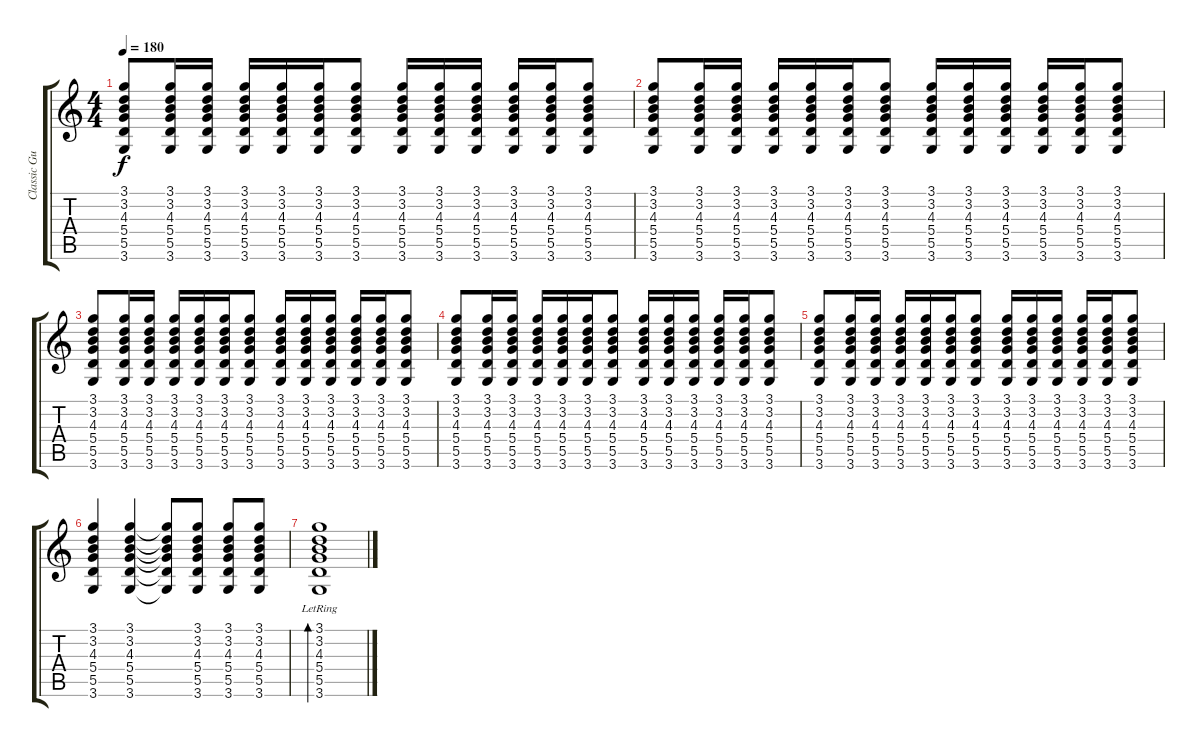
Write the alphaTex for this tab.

\track ("Classic Guitar" "Classic Gu") {instrument acousticguitarnylon}
\staff {score tabs}
\tuning (E4 B3 G3 D3 A2 E2) {hide}
\ts (4 4)
\tempo 180
\clef g2
\ks c
(3.1 3.2 4.3 5.4 5.5 3.6).8{dy f} (3.1 3.2 4.3 5.4 5.5 3.6).16 (3.1 3.2 4.3 5.4 5.5 3.6).16 (3.1 3.2 4.3 5.4 5.5 3.6).16 (3.1 3.2 4.3 5.4 5.5 3.6).16 (3.1 3.2 4.3 5.4 5.5 3.6).16 (3.1 3.2 4.3 5.4 5.5 3.6).8 (3.1 3.2 4.3 5.4 5.5 3.6).16 (3.1 3.2 4.3 5.4 5.5 3.6).16 (3.1 3.2 4.3 5.4 5.5 3.6).16 (3.1 3.2 4.3 5.4 5.5 3.6).16 (3.1 3.2 4.3 5.4 5.5 3.6).16 (3.1 3.2 4.3 5.4 5.5 3.6).8 |
(3.1 3.2 4.3 5.4 5.5 3.6).8 (3.1 3.2 4.3 5.4 5.5 3.6).16 (3.1 3.2 4.3 5.4 5.5 3.6).16 (3.1 3.2 4.3 5.4 5.5 3.6).16 (3.1 3.2 4.3 5.4 5.5 3.6).16 (3.1 3.2 4.3 5.4 5.5 3.6).16 (3.1 3.2 4.3 5.4 5.5 3.6).8 (3.1 3.2 4.3 5.4 5.5 3.6).16 (3.1 3.2 4.3 5.4 5.5 3.6).16 (3.1 3.2 4.3 5.4 5.5 3.6).16 (3.1 3.2 4.3 5.4 5.5 3.6).16 (3.1 3.2 4.3 5.4 5.5 3.6).16 (3.1 3.2 4.3 5.4 5.5 3.6).8 |
(3.1 3.2 4.3 5.4 5.5 3.6).8 (3.1 3.2 4.3 5.4 5.5 3.6).16 (3.1 3.2 4.3 5.4 5.5 3.6).16 (3.1 3.2 4.3 5.4 5.5 3.6).16 (3.1 3.2 4.3 5.4 5.5 3.6).16 (3.1 3.2 4.3 5.4 5.5 3.6).16 (3.1 3.2 4.3 5.4 5.5 3.6).8 (3.1 3.2 4.3 5.4 5.5 3.6).16 (3.1 3.2 4.3 5.4 5.5 3.6).16 (3.1 3.2 4.3 5.4 5.5 3.6).16 (3.1 3.2 4.3 5.4 5.5 3.6).16 (3.1 3.2 4.3 5.4 5.5 3.6).16 (3.1 3.2 4.3 5.4 5.5 3.6).8 |
(3.1 3.2 4.3 5.4 5.5 3.6).8 (3.1 3.2 4.3 5.4 5.5 3.6).16 (3.1 3.2 4.3 5.4 5.5 3.6).16 (3.1 3.2 4.3 5.4 5.5 3.6).16 (3.1 3.2 4.3 5.4 5.5 3.6).16 (3.1 3.2 4.3 5.4 5.5 3.6).16 (3.1 3.2 4.3 5.4 5.5 3.6).8 (3.1 3.2 4.3 5.4 5.5 3.6).16 (3.1 3.2 4.3 5.4 5.5 3.6).16 (3.1 3.2 4.3 5.4 5.5 3.6).16 (3.1 3.2 4.3 5.4 5.5 3.6).16 (3.1 3.2 4.3 5.4 5.5 3.6).16 (3.1 3.2 4.3 5.4 5.5 3.6).8 |
(3.1 3.2 4.3 5.4 5.5 3.6).8 (3.1 3.2 4.3 5.4 5.5 3.6).16 (3.1 3.2 4.3 5.4 5.5 3.6).16 (3.1 3.2 4.3 5.4 5.5 3.6).16 (3.1 3.2 4.3 5.4 5.5 3.6).16 (3.1 3.2 4.3 5.4 5.5 3.6).16 (3.1 3.2 4.3 5.4 5.5 3.6).8 (3.1 3.2 4.3 5.4 5.5 3.6).16 (3.1 3.2 4.3 5.4 5.5 3.6).16 (3.1 3.2 4.3 5.4 5.5 3.6).16 (3.1 3.2 4.3 5.4 5.5 3.6).16 (3.1 3.2 4.3 5.4 5.5 3.6).16 (3.1 3.2 4.3 5.4 5.5 3.6).8 |
(3.1 3.2 4.3 5.4 5.5 3.6).4 (3.1 3.2 4.3 5.4 5.5 3.6).4 (3.1{t} 3.2{t} 4.3{t} 5.4{t} 5.5{t} 3.6{t}).8 (3.1 3.2 4.3 5.4 5.5 3.6).8 (3.1 3.2 4.3 5.4 5.5 3.6).8 (3.1 3.2 4.3 5.4 5.5 3.6).8 |
(3.1{lr} 3.2{lr} 4.3{lr} 5.4{lr} 5.5{lr} 3.6{lr}).1{bd 60}
